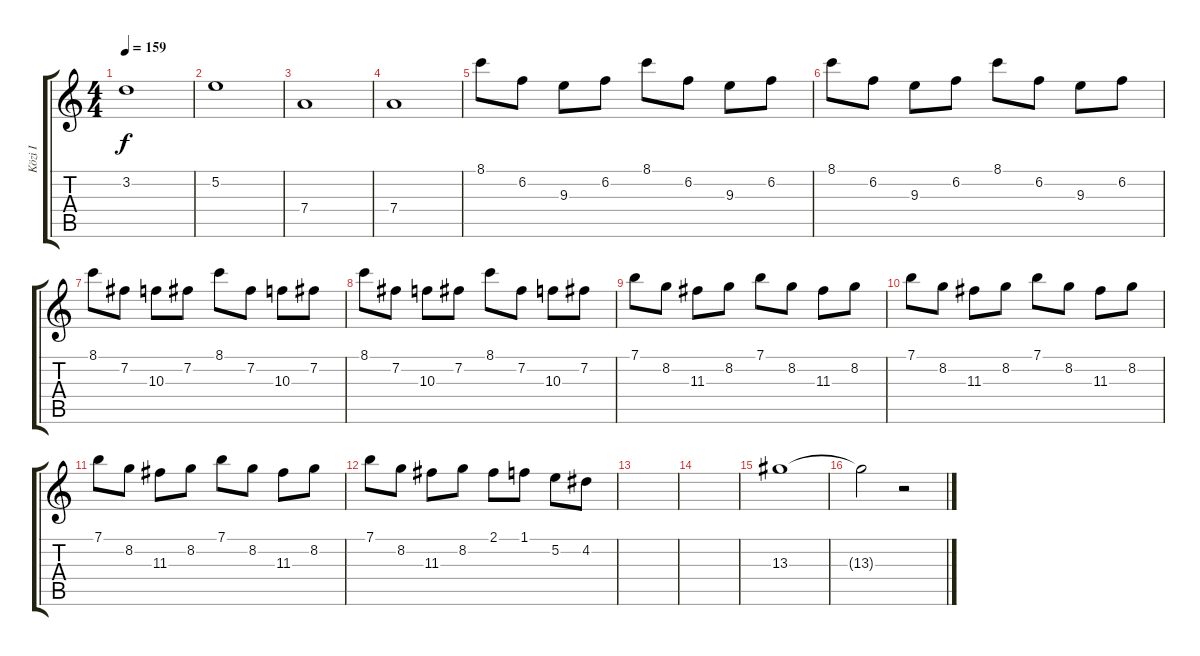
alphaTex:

\track ("Közi I" "Közi I") {instrument overdrivenguitar}
\staff {score tabs}
\tuning (E4 B3 G3 D3 A2 E2) {hide}
\ts (4 4)
\tempo 159
\clef g2
\ks c
3.2.1{dy f} |
5.2.1 |
7.4.1 |
7.4.1 |
8.1.8{balance 12} 6.2.8 9.3.8 6.2.8 8.1.8 6.2.8 9.3.8 6.2.8 |
8.1.8 6.2.8 9.3.8 6.2.8 8.1.8 6.2.8 9.3.8 6.2.8 |
8.1.8 7.2.8 10.3.8 7.2.8 8.1.8 7.2.8 10.3.8 7.2.8 |
8.1.8 7.2.8 10.3.8 7.2.8 8.1.8 7.2.8 10.3.8 7.2.8 |
7.1.8 8.2.8 11.3.8 8.2.8 7.1.8 8.2.8 11.3.8 8.2.8 |
7.1.8 8.2.8 11.3.8 8.2.8 7.1.8 8.2.8 11.3.8 8.2.8 |
7.1.8 8.2.8 11.3.8 8.2.8 7.1.8 8.2.8 11.3.8 8.2.8 |
7.1.8 8.2.8 11.3.8 8.2.8 2.1.8 1.1.8 5.2.8 4.2.8 |
|
|
13.3.1{volume 11} |
13.3{t}.2 r.2
